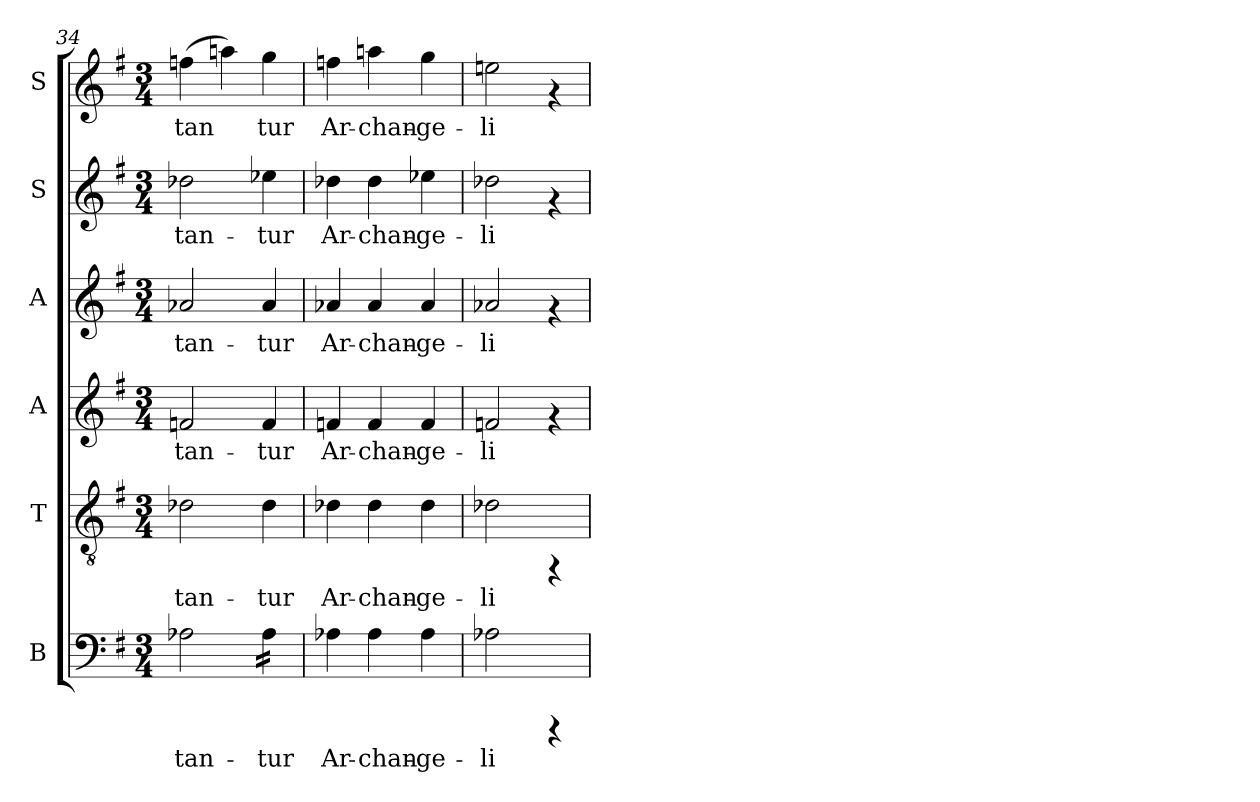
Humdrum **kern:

**kern	**text	**kern	**text	**kern	**text	**kern	**text	**kern	**text	**kern	**text
*part6	*part6	*part5	*part5	*part4	*part4	*part3	*part3	*part2	*part2	*part1	*part1
*staff6	*staff6	*staff5	*staff5	*staff4	*staff4	*staff3	*staff3	*staff2	*staff2	*staff1	*staff1
*I"B	*	*I"T	*	*I"A	*	*I"A	*	*I"S	*	*I"S	*
*I'B	*	*I'T	*	*I'A	*	*I'A	*	*I'S	*	*I'S	*
*clefF4	*	*clefGv2	*	*clefG2	*	*clefG2	*	*clefG2	*	*clefG2	*
*k[f#]	*	*k[f#]	*	*k[f#]	*	*k[f#]	*	*k[f#]	*	*k[f#]	*
*G:	*	*G:	*	*G:	*	*G:	*	*G:	*	*G:	*
*M3/4	*	*M3/4	*	*M3/4	*	*M3/4	*	*M3/4	*	*M3/4	*
=34	=34	=34	=34	=34	=34	=34	=34	=34	=34	=34	=34
!	!LO:LY:b:cj	!	!LO:LY:b:cj	!	!LO:LY:b:cj	!	!LO:LY:b:cj	!	!LO:LY:b:cj	!	!LO:LY:b:cj
2A-X\	-tan-	2d-X\	-tan-	2fn/	-tan-	2a-X/	-tan-	2dd-X\	-tan-	(>4ffn\	-tan-
!	!	!	!	!	!	!	!	!	!	!	!LO:LY:b:cj
.	.	.	.	.	.	.	.	.	.	4aan\)	--
!	!LO:LY:b:cj	!	!LO:LY:b:cj	!	!LO:LY:b:cj	!	!LO:LY:b:cj	!	!LO:LY:b:cj	!	!LO:LY:b:cj
*tremolo	*	*	*	*	*	*	*	*	*	*	*
16A-\LL	-tur	4d-\	-tur	4f/	-tur	4a-/	-tur	4ee-X\	-tur	4gg\	-tur
16A-\	.	.	.	.	.	.	.	.	.	.	.
16A-\	.	.	.	.	.	.	.	.	.	.	.
16A-\JJ	.	.	.	.	.	.	.	.	.	.	.
*Xtremolo	*	*	*	*	*	*	*	*	*	*	*
!!LO:PB:g=z
=35	=35	=35	=35	=35	=35	=35	=35	=35	=35	=35	=35
!	!LO:LY:b:cj	!	!LO:LY:b:cj	!	!LO:LY:b:cj	!	!LO:LY:b:cj	!	!LO:LY:b:cj	!	!LO:LY:b:cj
4A-X\	Ar-	4d-X\	Ar-	4fn/	Ar-	4a-X/	Ar-	4dd-X\	Ar-	4ffn\	Ar-
!	!LO:LY:b:cj	!	!LO:LY:b:cj	!	!LO:LY:b:cj	!	!LO:LY:b:cj	!	!LO:LY:b:cj	!	!LO:LY:b:cj
4A-\	-chan-	4d-\	-chan-	4f/	-chan-	4a-/	-chan-	4dd-\	-chan-	4aan\	-chan-
!	!LO:LY:b:cj	!	!LO:LY:b:cj	!	!LO:LY:b:cj	!	!LO:LY:b:cj	!	!LO:LY:b:cj	!	!LO:LY:b:cj
4A-\	-ge-	4d-\	-ge-	4f/	-ge-	4a-/	-ge-	4ee-X\	-ge-	4gg\	-ge-
=36	=36	=36	=36	=36	=36	=36	=36	=36	=36	=36	=36
!	!LO:LY:b:cj	!	!LO:LY:b:cj	!	!LO:LY:b:cj	!	!LO:LY:b:cj	!	!LO:LY:b:cj	!	!LO:LY:b:cj
2A-X\	-li	2d-X\	-li	2fn/	-li	2a-X/	-li	2dd-X\	-li	2een\	-li
4rCCC	.	4rFF	.	4rf	.	4rf	.	4rf	.	4rf	.
=	=	=	=	=	=	=	=	=	=	=	=
*-	*-	*-	*-	*-	*-	*-	*-	*-	*-	*-	*-
